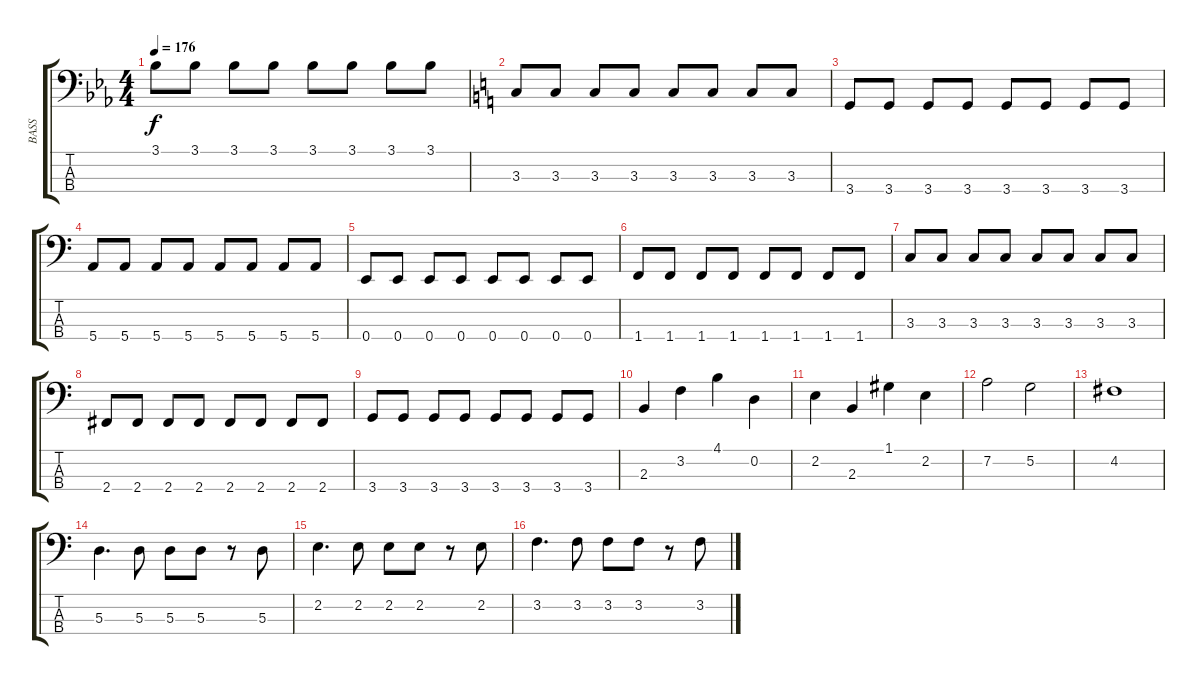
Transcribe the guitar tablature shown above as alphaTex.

\track ("BASS" "BASS") {mute instrument fretlessbass}
\staff {score tabs}
\tuning (G2 D2 A1 E1) {hide}
\ts (4 4)
\tempo 176
\clef f4
\ks eb
3.1.8{dy f} 3.1.8 3.1.8 3.1.8 3.1.8 3.1.8 3.1.8 3.1.8 |
\ks c
3.3.8 3.3.8 3.3.8 3.3.8 3.3.8 3.3.8 3.3.8 3.3.8 |
3.4.8 3.4.8 3.4.8 3.4.8 3.4.8 3.4.8 3.4.8 3.4.8 |
5.4.8 5.4.8 5.4.8 5.4.8 5.4.8 5.4.8 5.4.8 5.4.8 |
0.4.8 0.4.8 0.4.8 0.4.8 0.4.8 0.4.8 0.4.8 0.4.8 |
1.4.8 1.4.8 1.4.8 1.4.8 1.4.8 1.4.8 1.4.8 1.4.8 |
3.3.8 3.3.8 3.3.8 3.3.8 3.3.8 3.3.8 3.3.8 3.3.8 |
2.4.8 2.4.8 2.4.8 2.4.8 2.4.8 2.4.8 2.4.8 2.4.8 |
3.4.8 3.4.8 3.4.8 3.4.8 3.4.8 3.4.8 3.4.8 3.4.8 |
2.3.4 3.2.4 4.1.4 0.2.4 |
2.2.4 2.3.4 1.1.4 2.2.4 |
7.2.2 5.2.2 |
4.2.1 |
5.3.4{d} 5.3.8 5.3.8 5.3.8 r.8 5.3.8 |
2.2.4{d} 2.2.8 2.2.8 2.2.8 r.8 2.2.8 |
3.2.4{d} 3.2.8 3.2.8 3.2.8 r.8 3.2.8
